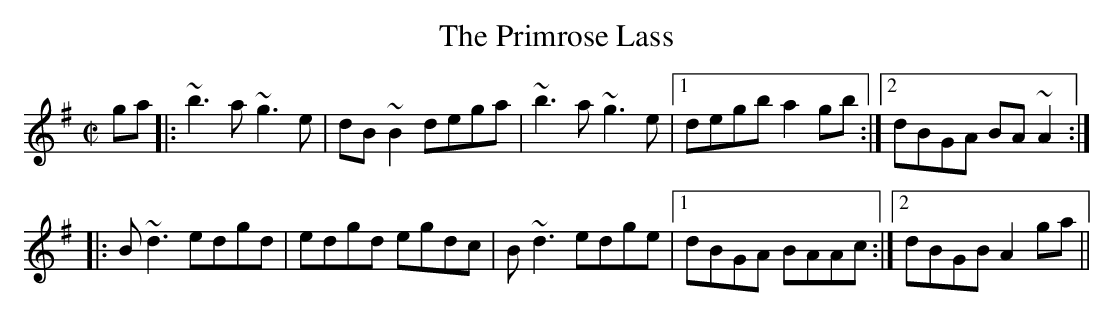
X:1
T:Primrose Lass, The
M:C|
L:1/8
K:G
ga|:~b3a ~g3e|dB~B2 dega|~b3a ~g3e|1degb a2gb:|2dBGA BA~A2:|
!|:B~d3 edgd|edgd egdc|B~d3 edge|1dBGA BAAc:|2 dBGB A2ga||
